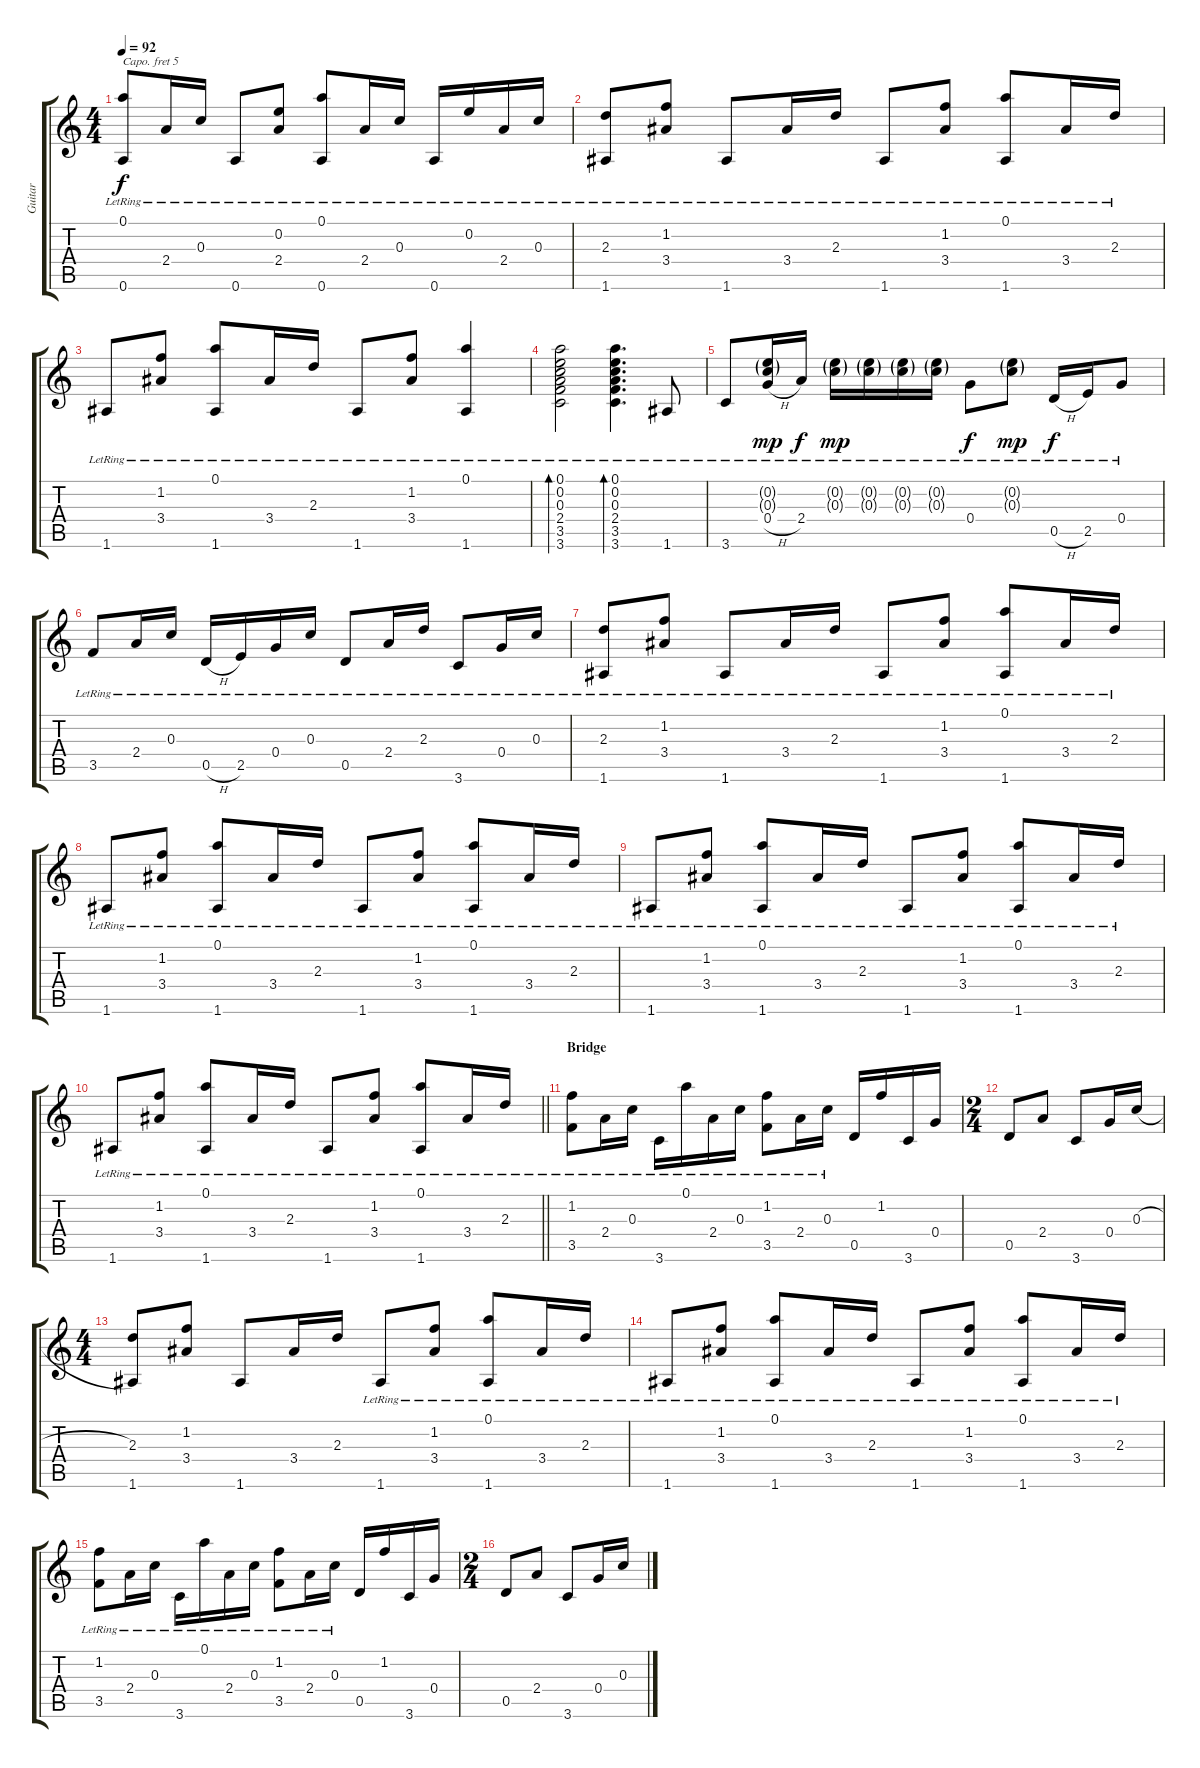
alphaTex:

\track ("Guitar" "Guitar") {instrument electricguitarjazz}
\staff {score tabs}
\capo 5
\tuning (E4 B3 G3 D3 A2 E2) {hide}
\ts (4 4)
\tempo 92
\clef g2
\ks c
(0.1{lr} 0.6{lr}).8{dy f} 2.4{lr}.16 0.3{lr}.16 0.6{lr}.8 (0.2{lr} 2.4{lr}).8 (0.1{lr} 0.6{lr}).8 2.4{lr}.16 0.3{lr}.16 0.6{lr}.16 0.2{lr}.16 2.4{lr}.16 0.3{lr}.16 |
(2.3{lr} 1.6{lr}).8 (1.2{lr} 3.4{lr}).8 1.6{lr}.8 3.4{lr}.16 2.3{lr}.16 1.6{lr}.8 (1.2{lr} 3.4{lr}).8 (0.1{lr} 1.6{lr}).8 3.4{lr}.16 2.3{lr}.16 |
1.6{lr}.8 (1.2{lr} 3.4{lr}).8 (0.1{lr} 1.6{lr}).8 3.4{lr}.16 2.3{lr}.16 1.6{lr}.8 (1.2{lr} 3.4{lr}).8 (0.1{lr} 1.6{lr}).4 |
(0.1{lr} 0.2{lr} 0.3{lr} 2.4{lr} 3.5{lr} 3.6{lr}).2{bd 30} (0.1{lr} 0.2{lr} 0.3{lr} 2.4{lr} 3.5{lr} 3.6{lr}).4{d bd 30} 1.6{lr}.8 |
3.6{lr}.8 (0.2{g lr} 0.3{g lr} 0.4{h lr}).16{dy mp} 2.4{lr}.16{dy f} (0.2{g lr} 0.3{g lr}).16{dy mp} (0.2{g lr} 0.3{g lr}).16 (0.2{g lr} 0.3{g lr}).16 (0.2{g lr} 0.3{g lr}).16 0.4{lr}.8{dy f} (0.2{g lr} 0.3{g lr}).8{dy mp} 0.5{h lr}.16{dy f} 2.5{lr}.16 0.4{lr}.8 |
3.5{lr}.8 2.4{lr}.16 0.3{lr}.16 0.5{h lr}.16 2.5{lr}.16 0.4{lr}.16 0.3{lr}.16 0.5{lr}.8 2.4{lr}.16 2.3{lr}.16 3.6{lr}.8 0.4{lr}.16 0.3{lr}.16 |
(2.3{lr} 1.6{lr}).8 (1.2{lr} 3.4{lr}).8 1.6{lr}.8 3.4{lr}.16 2.3{lr}.16 1.6{lr}.8 (1.2{lr} 3.4{lr}).8 (0.1{lr} 1.6{lr}).8 3.4{lr}.16 2.3{lr}.16 |
1.6{lr}.8 (1.2{lr} 3.4{lr}).8 (0.1{lr} 1.6{lr}).8 3.4{lr}.16 2.3{lr}.16 1.6{lr}.8 (1.2{lr} 3.4{lr}).8 (0.1{lr} 1.6{lr}).8 3.4{lr}.16 2.3{lr}.16 |
1.6{lr}.8 (1.2{lr} 3.4{lr}).8 (0.1{lr} 1.6{lr}).8 3.4{lr}.16 2.3{lr}.16 1.6{lr}.8 (1.2{lr} 3.4{lr}).8 (0.1{lr} 1.6{lr}).8 3.4{lr}.16 2.3{lr}.16 |
\barLineRight lightlight
1.6{lr}.8 (1.2{lr} 3.4{lr}).8 (0.1{lr} 1.6{lr}).8 3.4{lr}.16 2.3{lr}.16 1.6{lr}.8 (1.2{lr} 3.4{lr}).8 (0.1{lr} 1.6{lr}).8 3.4{lr}.16 2.3{lr}.16 |
\section ("" "Bridge")
(1.2{lr} 3.5{lr}).8 2.4{lr}.16 0.3{lr}.16 3.6{lr}.16 0.1{lr}.16 2.4{lr}.16 0.3{lr}.16 (1.2{lr} 3.5{lr}).8 2.4{lr}.16 0.3{lr}.16 0.5.16 1.2.16 3.6.16 0.4.16 |
\ts (2 4)
0.5.8 2.4.8 3.6.8 0.4.16 0.3{h}.16 |
\ts (4 4)
(2.3 1.6).8 (1.2 3.4).8 1.6.8 3.4.16 2.3.16 1.6{lr}.8 (1.2{lr} 3.4{lr}).8 (0.1{lr} 1.6{lr}).8 3.4{lr}.16 2.3{lr}.16 |
1.6{lr}.8 (1.2{lr} 3.4{lr}).8 (0.1{lr} 1.6{lr}).8 3.4{lr}.16 2.3{lr}.16 1.6{lr}.8 (1.2{lr} 3.4{lr}).8 (0.1{lr} 1.6{lr}).8 3.4{lr}.16 2.3{lr}.16 |
(1.2{lr} 3.5{lr}).8 2.4{lr}.16 0.3{lr}.16 3.6{lr}.16 0.1{lr}.16 2.4{lr}.16 0.3{lr}.16 (1.2{lr} 3.5{lr}).8 2.4{lr}.16 0.3{lr}.16 0.5.16 1.2.16 3.6.16 0.4.16 |
\ts (2 4)
0.5.8 2.4.8 3.6.8 0.4.16 0.3{h}.16
